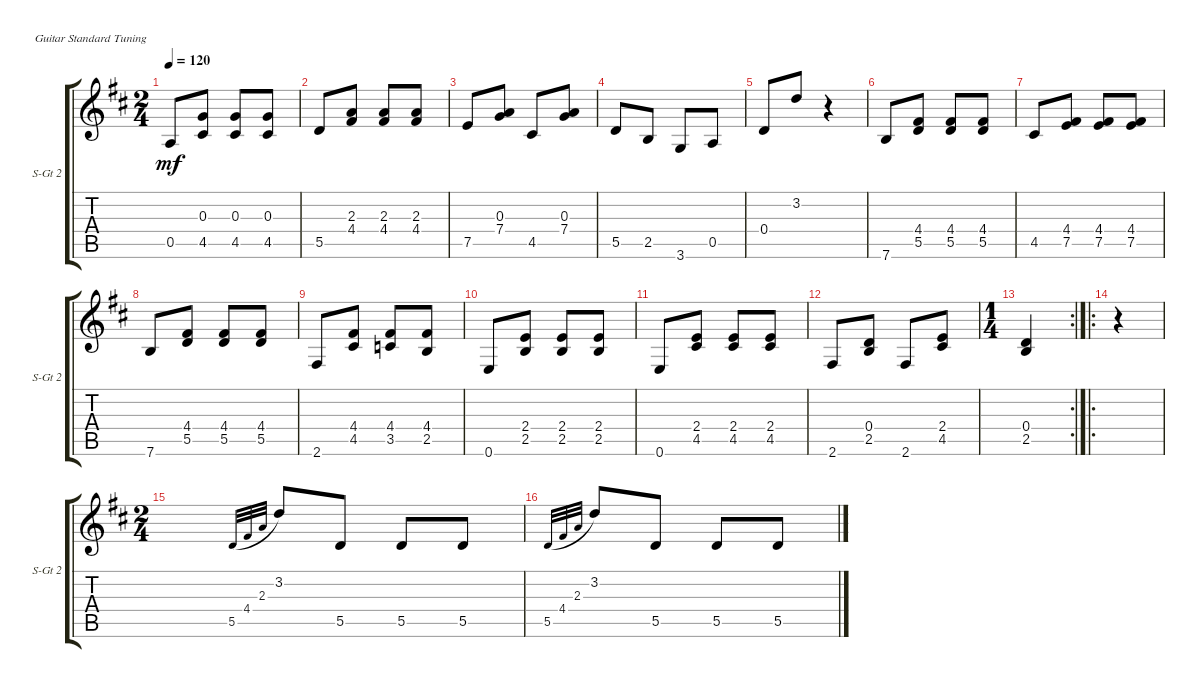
\defaultSystemsLayout 4
\bracketExtendMode groupsimilarinstruments
\useSystemSignSeparator
\singleTrackTrackNamePolicy allsystems
\multiTrackTrackNamePolicy allsystems
\firstSystemTrackNameOrientation horizontal
\otherSystemsTrackNameOrientation horizontal
\track ("Steel Guitar 2" "S-Gt 2") {instrument acousticguitarsteel}
\staff {score tabs}
\tuning (E4 B3 G3 D3 A2 E2)
\ts (2 4)
\tempo 120
\clef g2
\ks d
0.5.8{dy mf} (4.5 0.3).8 (0.3 4.5).8 (0.3 4.5).8 |
5.5.8 (4.4 2.3).8 (4.4 2.3).8 (4.4 2.3).8 |
7.5.8 (7.4 0.3).8 4.5.8 (7.4 0.3).8 |
5.5.8 2.5.8 3.6.8 0.5.8 |
0.4.8 3.2.8 r.4 |
7.6.8 (5.5 4.4).8 (5.5 4.4).8 (5.5 4.4).8 |
4.5.8 (7.5 4.4).8 (7.5 4.4).8 (7.5 4.4).8 |
7.6.8 (5.5 4.4).8 (5.5 4.4).8 (5.5 4.4).8 |
2.6.8 (4.5 4.4).8 (3.5 4.4).8 (4.4 2.5).8 |
0.6.8 (2.5 2.4).8 (2.5 2.4).8 (2.5 2.4).8 |
0.6.8 (4.5 2.4).8 (4.5 2.4).8 (4.5 2.4).8 |
2.6.8 (2.5 0.4).8 2.6.8 (4.5 2.4).8 |
\rc 2
\ts (1 4)
(2.5 0.4).4 |
\ro
r.4 |
\ts (2 4)
5.5.32{gr onbeat legatoorigin} 4.4.32{gr onbeat legatoorigin} 2.3.32{gr onbeat legatoorigin} 3.2.8 5.5.8 5.5.8 5.5.8 |
5.5.32{gr onbeat legatoorigin} 4.4.32{gr onbeat legatoorigin} 2.3.32{gr onbeat legatoorigin} 3.2.8 5.5.8 5.5.8 5.5.8
